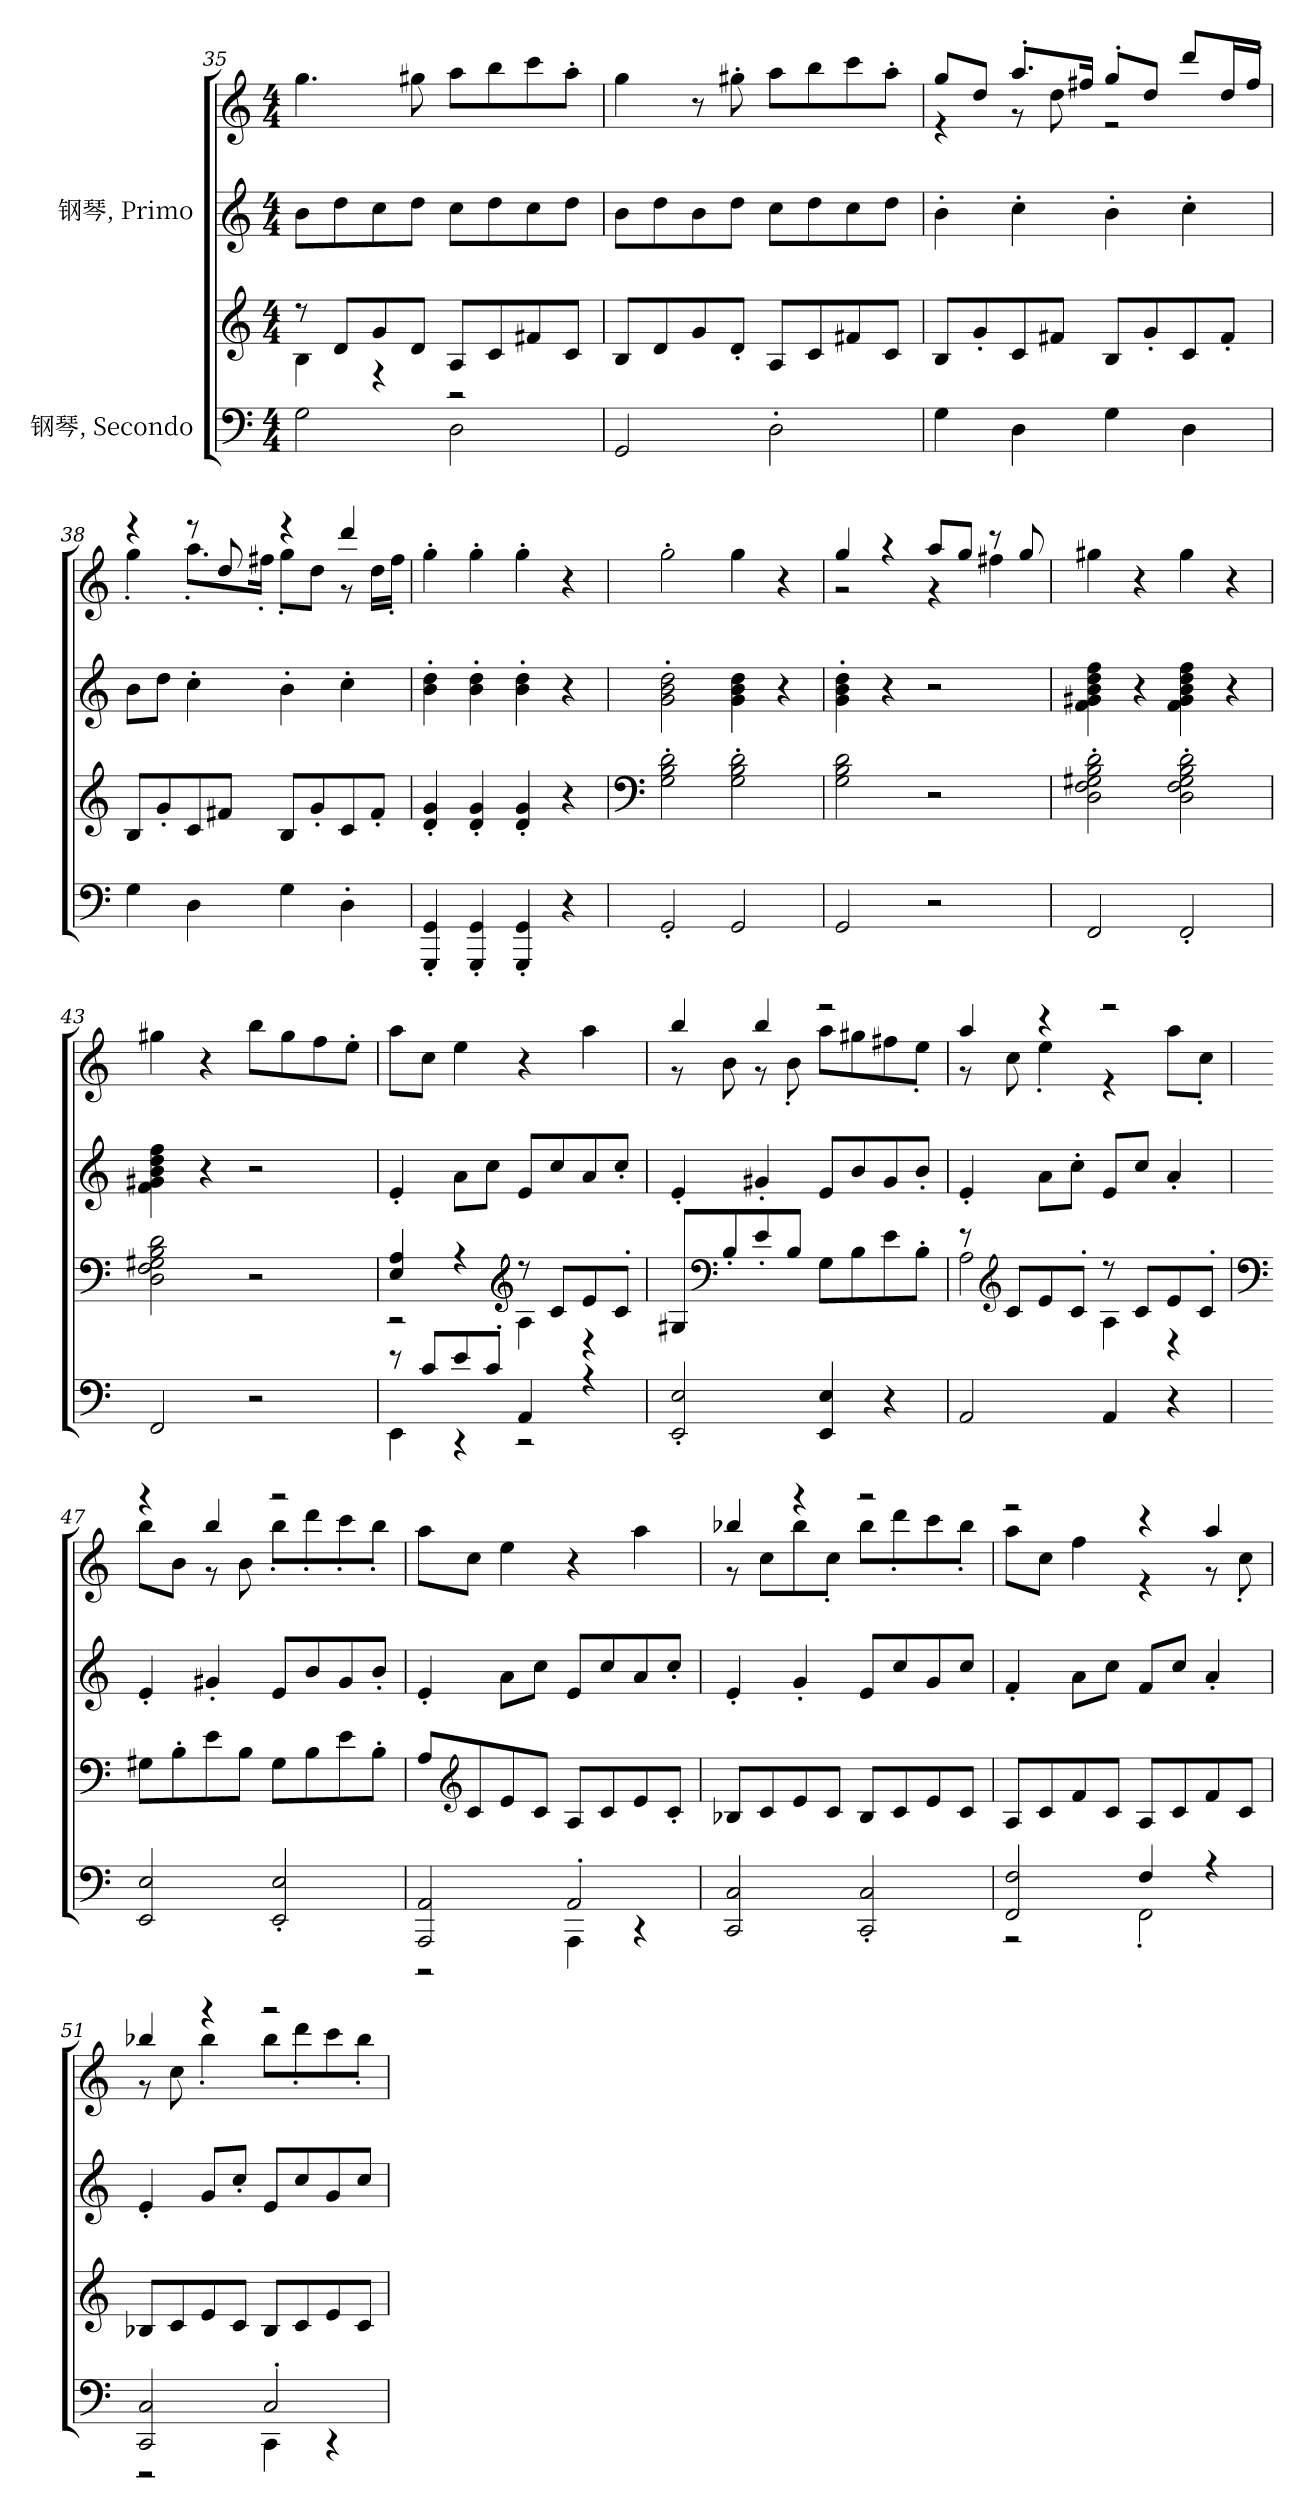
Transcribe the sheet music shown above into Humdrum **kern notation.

**kern	**kern	**kern	**kern
*part2	*part2	*part1	*part1
*staff4	*staff3	*staff2	*staff1
*I"钢琴, Secondo	*	*I"钢琴, Primo	*
!!LO:PB:g=z
*clefF4	*clefG2	*clefG2	*clefG2
*k[]	*k[]	*k[]	*k[]
*M4/4	*M4/4	*M4/4	*M4/4
=35	=35	=35	=35
*	*^	*	*
2G\	8r	4B\	8b\L	4.gg\
.	8d/L	.	8dd\	.
.	8g/	4r	8cc\	.
.	8d/J	.	8dd\J	8gg#X\
2D\	8A/L	2r	8cc\L	8aa\L
.	8c/	.	8dd\	8bb\
.	8f#X/	.	8cc\	8ccc\
.	8c/J	.	8dd\J	8aa'\J
*	*v	*v	*	*
=36	=36	=36	=36
2GG/	8B/L	8b\L	4gg\
.	8d/	8dd\	.
.	8g/	8b\	8r
.	8d'/J	8dd\J	8gg#X'\
2D'\	8A/L	8cc\L	8aa\L
.	8c/	8dd\	8bb\
.	8f#X/	8cc\	8ccc\
.	8c/J	8dd\J	8aa'\J
=37	=37	=37	=37
*	*	*	*^
4G\	8B/L	4b'\	8gg/L	4r
.	8g'/	.	8dd/J	.
4D\	8c/	4cc'\	8.aa'/L	8r
.	8f#X/J	.	.	8dd\
.	.	.	16ff#X/Jk	.
4G\	8B/L	4b'\	8gg'/L	2r
.	8g'/	.	8dd/J	.
4D\	8c/	4cc'\	8ddd/L	.
.	8f#'/J	.	16dd/L	.
.	.	.	16ff#'/JJ	.
!!LO:LB:g=z	!!
=38	=38	=38	=38	=38
4G\	8B/L	8b\L	4r	4gg'\
.	8g'/	8dd\J	.	.
4D\	8c/	4cc'\	8r	8.aa'\L
.	8f#X/J	.	8dd/	.
.	.	.	.	16ff#X'\Jk
4G\	8B/L	4b'\	4r	8gg'\L
.	8g'/	.	.	8dd\J
4D'\	8c/	4cc'\	4ddd/	8r
.	8f#'/J	.	.	16dd\LL
.	.	.	.	16ff#'\JJ
*	*	*	*v	*v
=39	=39	=39	=39
4GGG/' 4GG/'	4d/' 4g/'	4b\' 4dd\'	4gg'\
4GGG/' 4GG/'	4d/' 4g/'	4b\' 4dd\'	4gg'\
4GGG/' 4GG/'	4d/' 4g/'	4b\' 4dd\'	4gg'\
4r	4r	4r	4r
=40	=40	=40	=40
*	*clefF4	*	*
2GG'/	2G\' 2B\' 2d\'	2g\' 2b\' 2dd\'	2gg'\
2GG/	2G\' 2B\' 2d\'	4g\ 4b\ 4dd\	4gg\
.	.	4r	4r
=41	=41	=41	=41
*	*	*	*^
2GG/	2G\ 2B\ 2d\	4g\' 4b\' 4dd\'	4gg/	2r
.	.	4r	4r	.
2r	2r	2r	8aa/L	4r
.	.	.	8gg/J	.
.	.	.	8r	4ff#X\
.	.	.	8gg/	.
*	*	*	*v	*v
=42	=42	=42	=42
2FF/	2D\' 2F\' 2G#X\' 2B\' 2d\'	4f\ 4g#X\ 4b\ 4dd\ 4ff\	4gg#X\
.	.	4r	4r
2FF'/	2D\' 2F\' 2G#\' 2B\' 2d\'	4f\ 4g#\ 4b\ 4dd\ 4ff\	4gg#\
.	.	4r	4r
!!LO:LB:g=z
=43	=43	=43	=43
2FF/	2D\ 2F\ 2G#X\ 2B\ 2d\	4f\ 4g#X\ 4b\ 4dd\ 4ff\	4gg#X\
.	.	4r	4r
2r	2r	2r	8bb\L
.	.	.	8gg#\
.	.	.	8ff\
.	.	.	8ee'\J
=44	=44	=44	=44
*^	*^	*	*
8r	4EE\	4E/ 4A/	2r	4e'/	8aa\L
8c/L	.	.	.	.	8cc\J
8e/	4r	4r	.	8a\L	4ee\
8c'/J	.	.	.	8cc\J	.
*	*	*clefG2	*	*	*
4AA/	2r	8r	4A\	8e/L	4r
.	.	8c/L	.	8cc/	.
4r	.	8e/	4r	8a/	4aa\
.	.	8c'/J	.	8cc'/J	.
*v	*v	*	*	*	*
*	*v	*v	*	*
=45	=45	=45	=45
*	*	*	*^
2EE/' 2E/'	8G#X/L	4e'/	4bb/	8r
*	*clefF4	*	*	*
.	8B'/	.	.	8b\
.	8e'/	4g#X'/	4bb/	8r
.	8B/J	.	.	8b'\
4EE/ 4E/	8G#\L	8e/L	2r	8aa\L
.	8B\	8b/	.	8gg#X\
4r	8e\	8g#/	.	8ff#X\
.	8B'\J	8b'/J	.	8ee'\J
=46	=46	=46	=46	=46
*	*^	*	*	*
2AA/	8r	2A\	4e'/	4aa/	8r
*	*clefG2	*	*	*	*
.	8c/L	.	.	.	8cc\
.	8e/	.	8a\L	4r	4ee'\
.	8c'/J	.	8cc'\J	.	.
4AA/	8r	4A\	8e/L	2r	4r
.	8c/L	.	8cc/J	.	.
4r	8e/	4r	4a'/	.	8aa\L
.	8c'/J	.	.	.	8cc'\J
*	*v	*v	*	*	*
!!LO:PB:g=z	!!
=47	=47	=47	=47	=47
*	*clefF4	*	*	*
2EE/ 2E/	8G#X\L	4e'/	4r	8bb\L
.	8B'\	.	.	8b\J
.	8e\	4g#X'/	4bb/	8r
.	8B\J	.	.	8b\
2EE/' 2E/'	8G#\L	8e/L	2r	8bb'\L
.	8B\	8b/	.	8ddd'\
.	8e\	8g#/	.	8ccc'\
.	8B'\J	8b'/J	.	8bb'\J
*	*	*	*v	*v
=48	=48	=48	=48
*^	*	*	*
2AAA/ 2AA/	2r	8A/L	4e'/	8aa\L
*	*	*clefG2	*	*
.	.	8c/	.	8cc\J
.	.	8e/	8a\L	4ee\
.	.	8c/J	8cc\J	.
2AA'/	4AAA\	8A/L	8e/L	4r
.	.	8c/	8cc/	.
.	4r	8e/	8a/	4aa\
.	.	8c'/J	8cc'/J	.
*v	*v	*	*	*
=49	=49	=49	=49
*	*	*	*^
2CC/ 2C/	8B-X/L	4e'/	4bb-X/	8r
.	8c/	.	.	8cc\L
.	8e/	4g'/	4r	8bb-\
.	8c/J	.	.	8cc'\J
2CC/' 2C/'	8B-/L	8e/L	2r	8bb-\L
.	8c/	8cc/	.	8ddd'\
.	8e/	8g/	.	8ccc\
.	8c/J	8cc/J	.	8bb-'\J
=50	=50	=50	=50	=50
*^	*	*	*	*
2FF/ 2F/	2r	8A/L	4f'/	2r	8aa\L
.	.	8c/	.	.	8cc\J
.	.	8f/	8a\L	.	4ff\
.	.	8c/J	8cc\J	.	.
4F/	2FF'\	8A/L	8f/L	4r	4r
.	.	8c/	8cc/J	.	.
4r	.	8f/	4a'/	4aa/	8r
.	.	8c/J	.	.	8cc'\
!!LO:LB:g=z	!!
=51	=51	=51	=51	=51	=51
2CC/ 2C/	2r	8B-X/L	4e'/	4bb-X/	8r
.	.	8c/	.	.	8cc\
.	.	8e/	8g/L	4r	4bb-'\
.	.	8c/J	8cc'/J	.	.
2C'/	4CC\	8B-/L	8e/L	2r	8bb-\L
.	.	8c/	8cc/	.	8ddd'\
.	4r	8e/	8g/	.	8ccc\
.	.	8c/J	8cc/J	.	8bb-'\J
*v	*v	*	*	*v	*v
=	=	=	=
*-	*-	*-	*-
